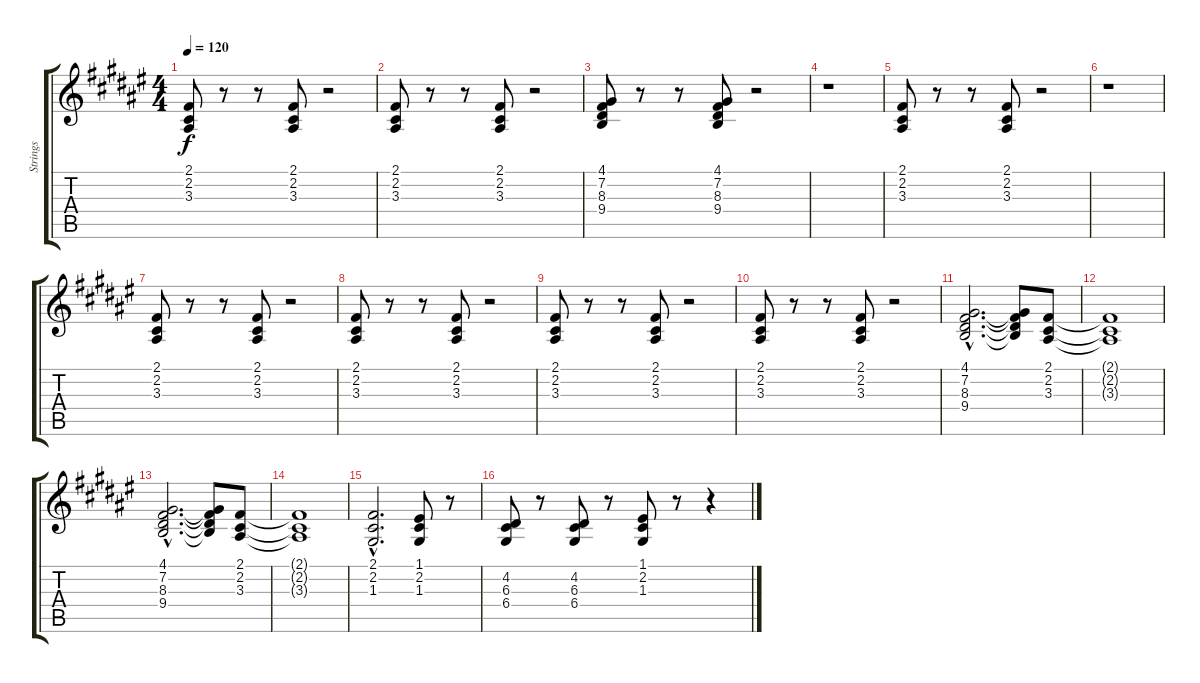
\track ("Strings" "Strings") {instrument stringensemble1}
\staff {score tabs}
\tuning (E4 B3 G3 D3 A2 E2) {hide}
\ts (4 4)
\tempo 120
\clef g2
\ks f#
(2.1 2.2 3.3).8{dy f} r.8 r.8 (2.1 2.2 3.3).8 r.2 |
(2.1 2.2 3.3).8 r.8 r.8 (2.1 2.2 3.3).8 r.2 |
(4.1 7.2 8.3 9.4).8 r.8 r.8 (4.1 7.2 8.3 9.4).8 r.2 |
r.1 |
(2.1 2.2 3.3).8 r.8 r.8 (2.1 2.2 3.3).8 r.2 |
r.1 |
(2.1 2.2 3.3).8 r.8 r.8 (2.1 2.2 3.3).8 r.2 |
(2.1 2.2 3.3).8 r.8 r.8 (2.1 2.2 3.3).8 r.2 |
(2.1 2.2 3.3).8 r.8 r.8 (2.1 2.2 3.3).8 r.2 |
(2.1 2.2 3.3).8 r.8 r.8 (2.1 2.2 3.3).8 r.2 |
(4.1{hac} 7.2{hac} 8.3{hac} 9.4{hac}).2{d} (4.1{t} 7.2{t} 8.3{t} 9.4{t}).8 (2.1 2.2 3.3).8 |
(2.1{t} 2.2{t} 3.3{t}).1 |
(4.1{hac} 7.2{hac} 8.3{hac} 9.4{hac}).2{d} (4.1{t} 7.2{t} 8.3{t} 9.4{t}).8 (2.1 2.2 3.3).8 |
(2.1{t} 2.2{t} 3.3{t}).1 |
(2.1{hac} 2.2{hac} 1.3{hac}).2{d} (1.1 2.2 1.3).8 r.8 |
(4.2 6.3 6.4).8 r.8 (4.2 6.3 6.4).8 r.8 (1.1 2.2 1.3).8 r.8 r.4
